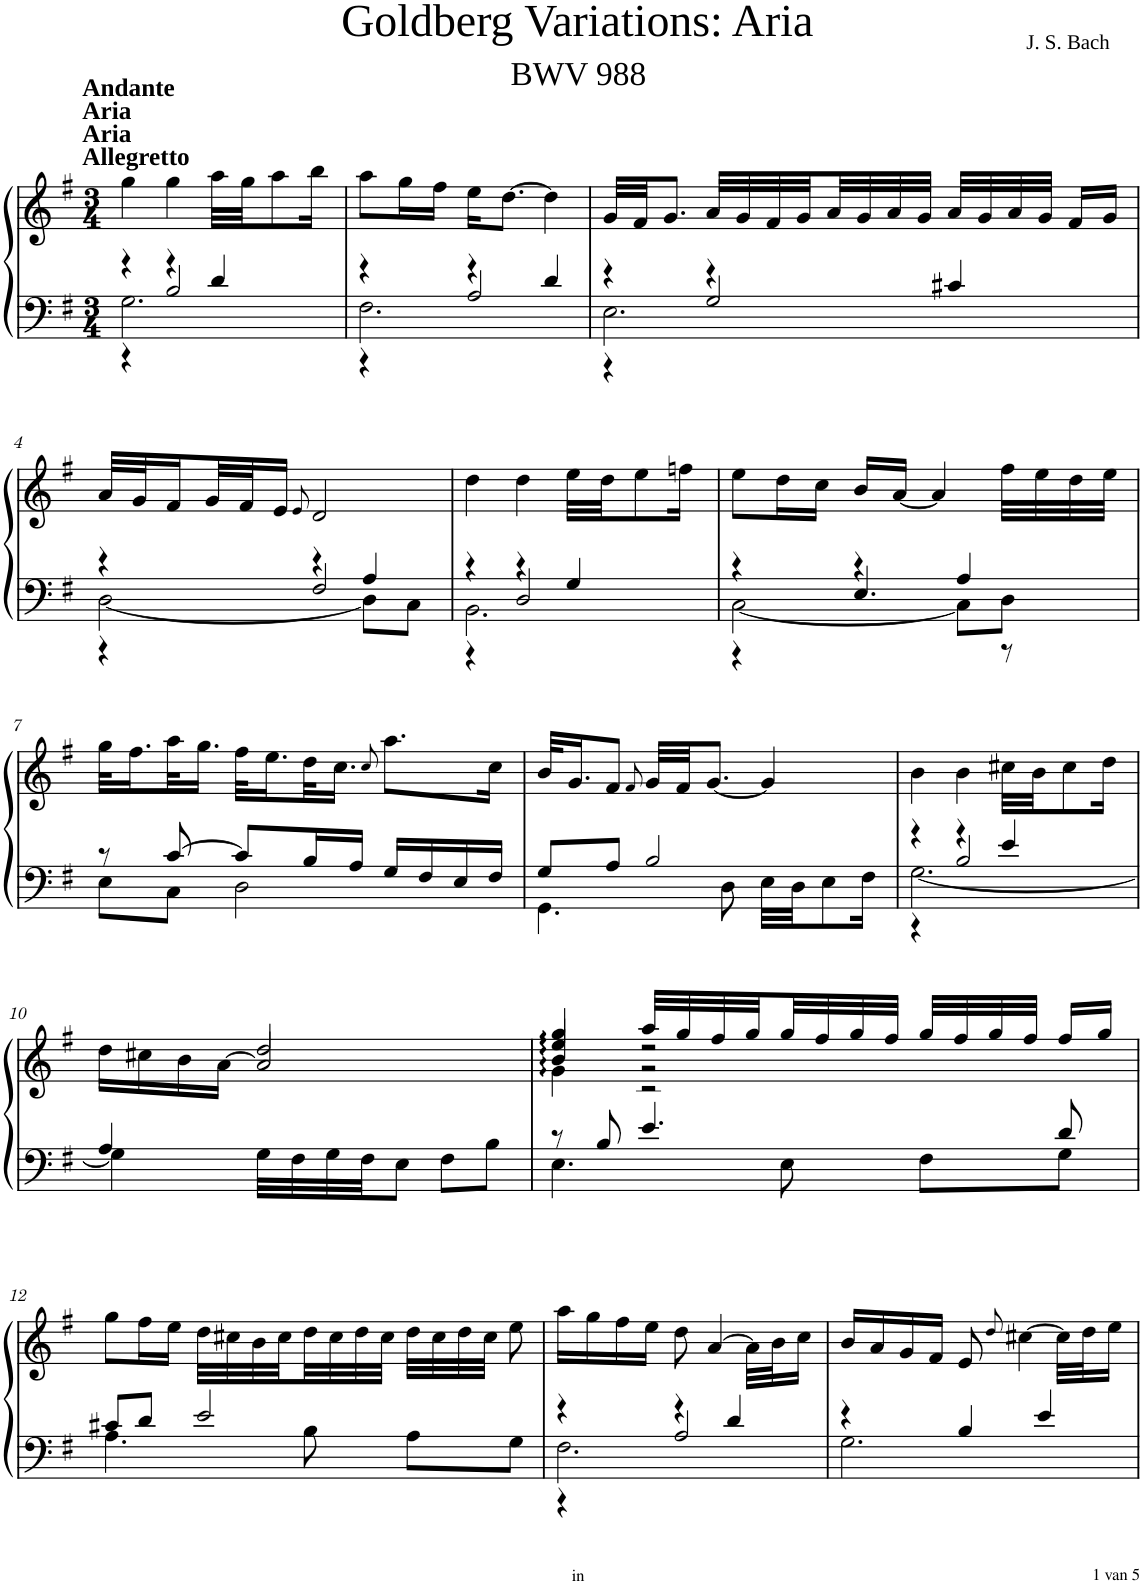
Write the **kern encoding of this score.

**kern	**kern
*part1	*part1
*staff2	*staff1
*I"Harp	*
*I'Hp	*
*clefF4	*clefG2
*k[f#]	*k[f#]
*M3/4	*M3/4
=1	=1
*^	*
*	*^	*
!	!	!	!LO:TX:a:B:t=Allegretto
!	!	!	!LO:TX:a:B:t=Aria
!	!	!	!LO:TX:a:B:t=Aria
!	!	!	!LO:TX:a:B:t=Andante
4r	2.G\	4r	4gg\
4r	.	2B/	4gg\
4d/	.	.	32aa\LLL
.	.	.	32gg\JJ
.	.	.	8aa\
.	.	.	16bb\Jk
=2	=2	=2	=2
4r	2.F#\	4r	8aa\L
.	.	.	16gg\L
.	.	.	16ff#\JJ
4r	.	2A/	16ee\KL
.	.	.	[8.dd\J
4d/	.	.	4dd\]
=3	=3	=3	=3
4r	2.E\	4r	32g/LLL
.	.	.	32f#/JJ
.	.	.	8.g/J
4r	.	2G/	32a/LLL
.	.	.	32g/
.	.	.	32f#/
.	.	.	32g/
.	.	.	32a/
.	.	.	32g/
.	.	.	32a/
.	.	.	32g/JJJ
4c#X/	.	.	32a/LLL
.	.	.	32g/
.	.	.	32a/
.	.	.	32g/JJJ
.	.	.	16f#/LL
.	.	.	16g/JJ
!!LO:LB:g=z
=4	=4	=4	=4
4r	[2D\	4r	32a/LLL
.	.	.	32g/J
.	.	.	16f#/
.	.	.	32g/L
.	.	.	32f#/J
.	.	.	16e/JJ
.	.	.	8qe/
4r	.	2F#/	2d/
4A/	8D\L]	.	.
.	8C\J	.	.
=5	=5	=5	=5
4r	2.BB\	4r	4dd\
4r	.	2D/	4dd\
4G/	.	.	32ee\LLL
.	.	.	32dd\JJ
.	.	.	8ee\
.	.	.	16ffn\Jk
=6	=6	=6	=6
4r	[2C\	4r	8ee\L
.	.	.	16dd\L
.	.	.	16cc\JJ
4r	.	4.E/	16b/LL
.	.	.	[16a/JJ
.	.	.	4a/]
4A/	8C\L]	.	.
.	8D\J	8r	32ff#\LLL
.	.	.	32ee\
.	.	.	32dd\
.	.	.	32ee\JJJ
*	*v	*v	*
!!LO:LB:g=z
=7	=7	=7
8r	8E\L	32gg\KLL
.	.	16.ff#\
[8c/	8C\J	32aa\K
.	.	16.gg\JJ
8c/L]	2D\	32ff#\KLL
.	.	16.ee\
16B/L	.	32dd\K
.	.	16.cc\JJ
16A/JJ	.	.
.	.	8qcc/
16G/LL	.	8.aa\L
16F#/	.	.
16E/	.	.
16F#/JJ	.	16cc\Jk
=8	=8	=8
8G/L	4.GG\	32b/KLL
.	.	16.g/J
8A/J	.	8f#/J
.	.	8qf#/
2B/	.	32g/LLL
.	.	32f#/JJ
.	.	[8.g/J
.	8D\	.
.	32E\LLL	4g/]
.	32D\JJ	.
.	8E\	.
.	16F#\Jk	.
=9	=9	=9
*	*^	*
4r	[2.G\	4r	4b\
4r	.	2B/	4b\
4e/	.	.	32cc#X\LLL
.	.	.	32b\JJ
.	.	.	8cc#\
.	.	.	16dd\Jk
*	*v	*v	*
!!LO:LB:g=z
=10	=10	=10
*	*	*^
4A/	4G\]	16dd\LL	4ryy
.	.	16cc#X\	.
.	.	16b\	.
.	.	[16a\JJ	.
2ryy	32G\LLL	2a/]	2dd/
.	32F#\	.	.
.	32G\	.	.
.	32F#\JJ	.	.
.	8E\J	.	.
.	8F#\L	.	.
.	8B\J	.	.
=11	=11	=11	=11
*	*	*^	*^
8r	4.E\	4gg/	4g\	4ee/	4b/
8B/	.	.	.	.	.
4.e/	.	32aa/LLL	2r	2r	2r
.	.	32gg/	.	.	.
.	.	32ff#/	.	.	.
.	.	32gg/	.	.	.
.	8E\	32gg/	.	.	.
.	.	32ff#/	.	.	.
.	.	32gg/	.	.	.
.	.	32ff#/JJJ	.	.	.
.	8F#\L	32gg/LLL	.	.	.
.	.	32ff#/	.	.	.
.	.	32gg/	.	.	.
.	.	32ff#/JJJ	.	.	.
8d/	8G\J	16ff#/LL	.	.	.
.	.	16gg/JJ	.	.	.
*	*	*v	*v	*v	*v
!!LO:LB:g=z
=12	=12	=12
8c#X/L	4.A\	8gg\L
8d/J	.	16ff#\L
.	.	16ee\JJ
2e/	.	32dd\LLL
.	.	32cc#X\
.	.	32b\
.	.	32cc#\
.	8B\	32dd\
.	.	32cc#\
.	.	32dd\
.	.	32cc#\JJJ
.	8A\L	32dd\LLL
.	.	32cc#\
.	.	32dd\
.	.	32cc#\JJJ
.	8G\J	8ee\
=13	=13	=13
*	*^	*
4r	2.F#\	4r	16aa\LL
.	.	.	16gg\
.	.	.	16ff#\
.	.	.	16ee\JJ
4r	.	2A/	8dd\
.	.	.	[4a/
4d/	.	.	.
.	.	.	32a\LLL]
.	.	.	32b\J
.	.	.	16cc\JJ
*	*v	*v	*
=14	=14	=14
4r	2.G\	16b/LL
.	.	16a/
.	.	16g/
.	.	16f#/JJ
4B/	.	8e/
.	.	8qdd/
.	.	[4cc#X\
4e/	.	.
.	.	32cc#\LLL]
.	.	32dd\J
.	.	16ee\JJ
*v	*v	*
=	=
*-	*-
